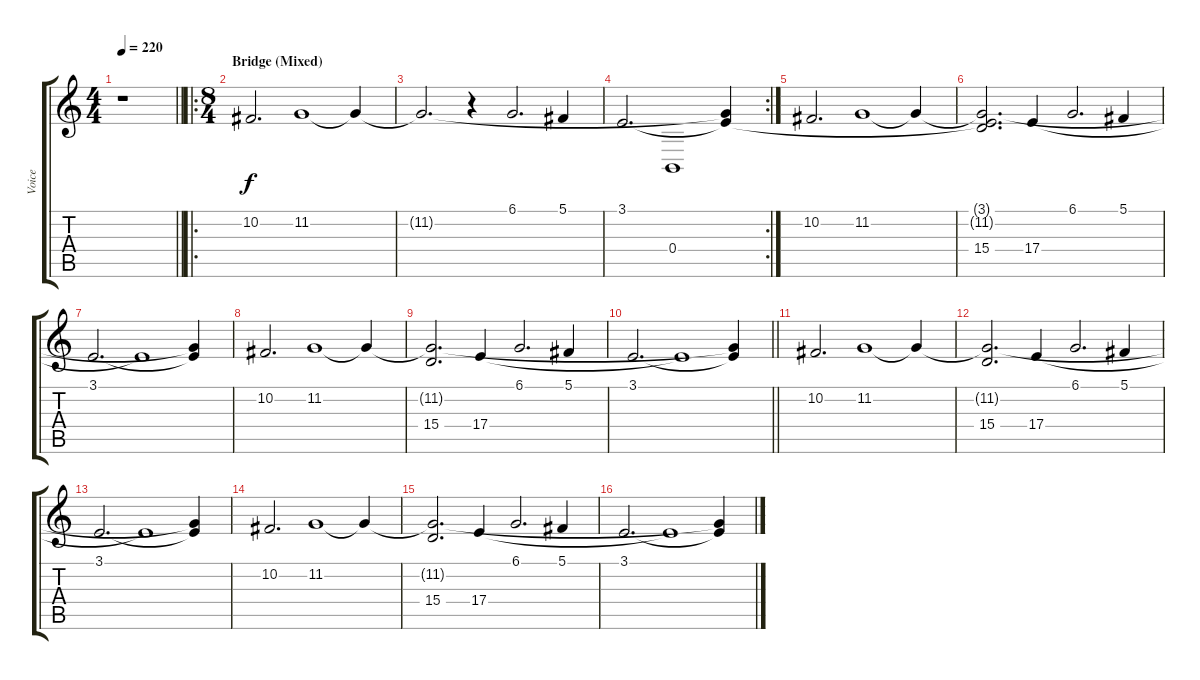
\track ("Voice" "Voice") {instrument violin}
\staff {score tabs}
\tuning (Db4 Ab3 E3 B2 Gb2 B1) {hide}
\ts (4 4)
\tempo 220
\clef g2
\barLineRight lightlight
\ks c
r.1{dy f} |
\ro
\ts (8 4)
\section ("" "Bridge (Mixed)")
10.2.2{d} 11.2.1 11.2{t}.4 |
11.2{t}.2{d} r.4 6.1.2{d} 5.1.4 |
\rc 2
3.1.2{d} 0.4.1 (3.1{t} 11.2{t}).4 |
10.2.2{d} 11.2.1 11.2{t}.4 |
(3.1{t} 11.2{t} 15.4).2{d} 17.4.4 6.1.2{d} 5.1.4 |
3.1.2{d} 17.4{t}.1 (3.1{t} 11.2{t}).4 |
10.2.2{d} 11.2.1 11.2{t}.4 |
(11.2{t} 15.4).2{d} 17.4.4 6.1.2{d} 5.1.4 |
\barLineRight lightlight
3.1.2{d} 17.4{t}.1 (3.1{t} 11.2{t}).4 |
10.2.2{d} 11.2.1 11.2{t}.4 |
(11.2{t} 15.4).2{d} 17.4.4 6.1.2{d} 5.1.4 |
3.1.2{d} 17.4{t}.1 (3.1{t} 11.2{t}).4 |
10.2.2{d} 11.2.1 11.2{t}.4 |
(11.2{t} 15.4).2{d} 17.4.4 6.1.2{d} 5.1.4 |
3.1.2{d} 17.4{t}.1 (3.1{t} 11.2{t}).4
